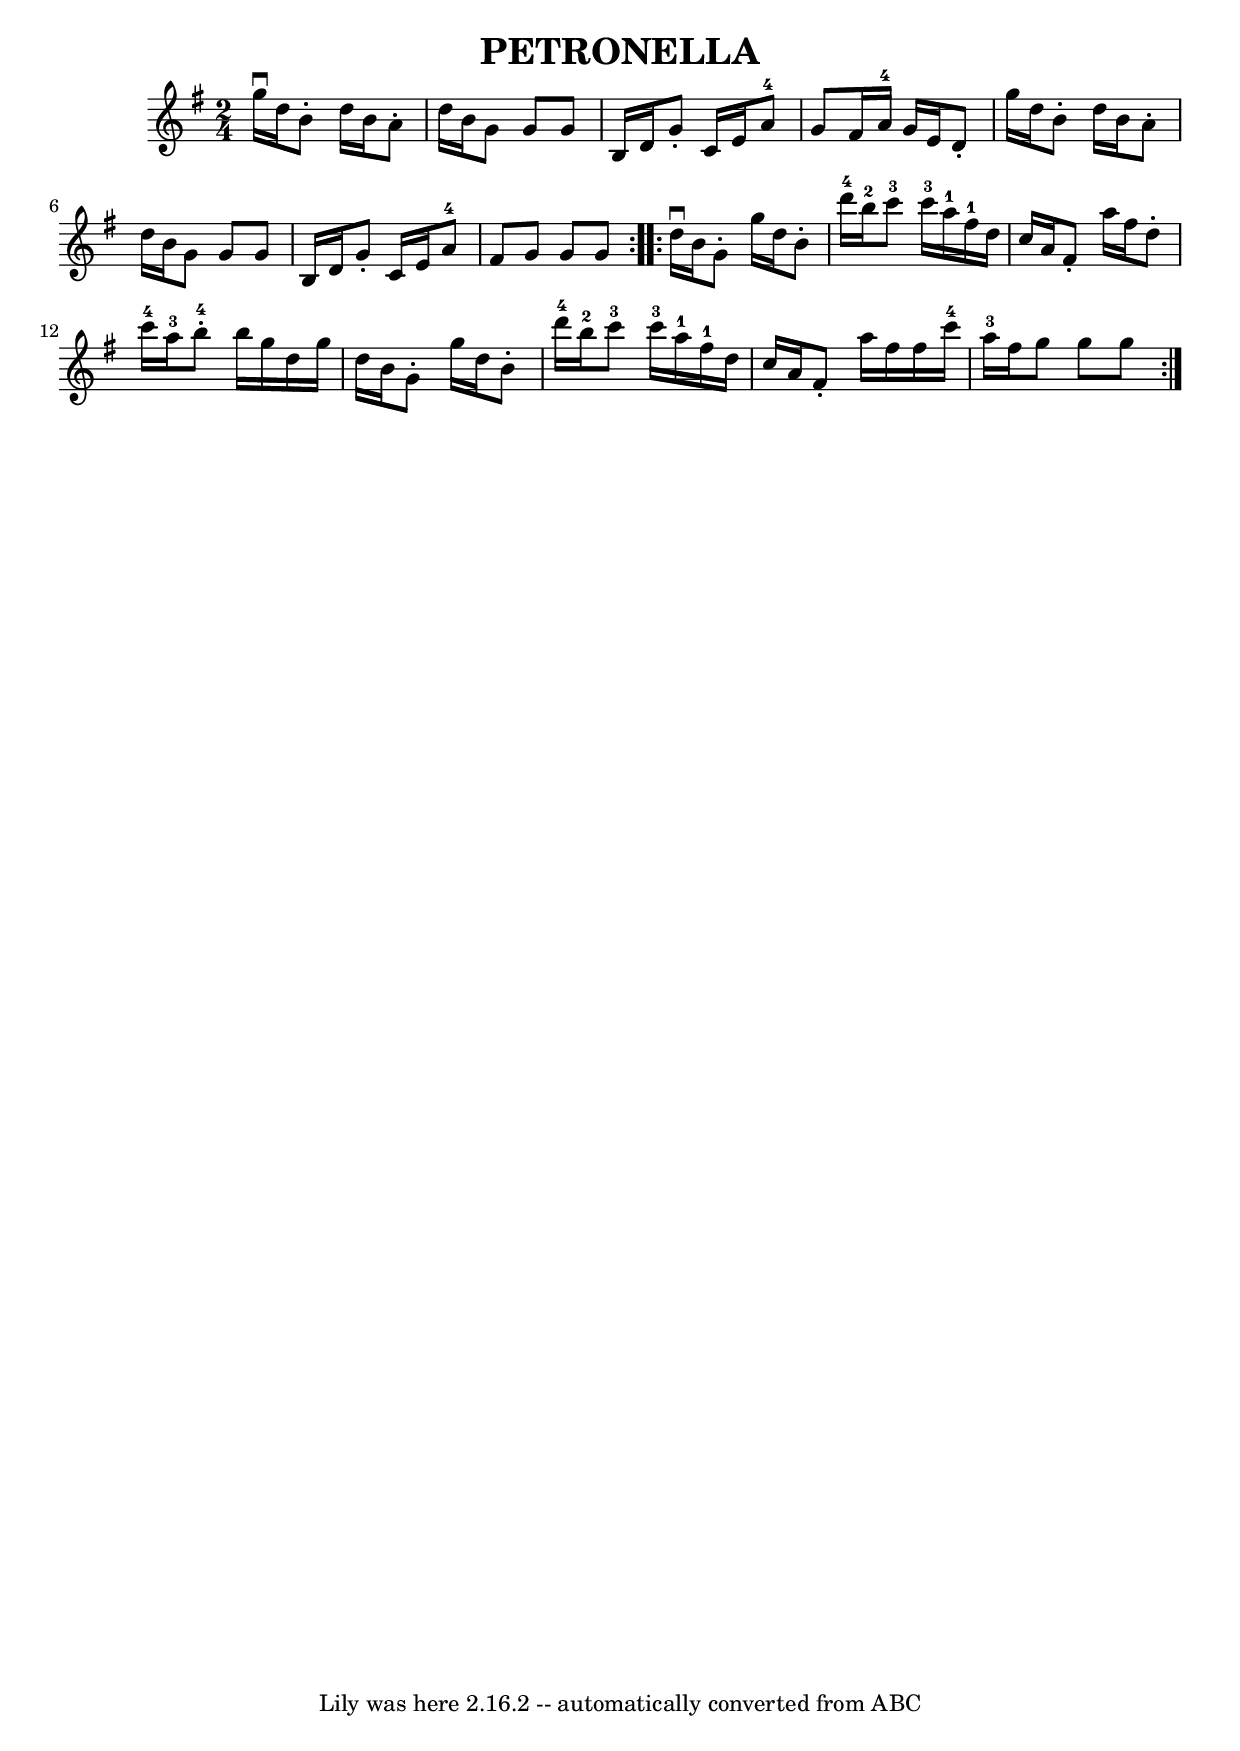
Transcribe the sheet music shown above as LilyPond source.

\version "2.7.40"
\include "Mammoth.ily"
\header {
	book = "Ryan's Mammoth Collection of Fiddle Tunes"
	crossRefNumber = "1"
	footnotes = "\\\\Original Key, Eb.\\\\\\\\W: PETRONELLA. -- (Form as for Contra Dance.) First couple to the right, balance\\\\W: opposite each other in centre of set, [4 bars]. Again to the right, and\\\\W: balance on sides of set, [4 bars]. Again to the right, and balance in centre\\\\W: of set, [4 bars]. Again to the right, and balance to places [4 bars]. Down\\\\W: the centre and back, [8 bars]. Cast off, right and left 4, [8 bars]."
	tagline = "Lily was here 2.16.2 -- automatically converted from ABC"
	title = "PETRONELLA"
}
voicedefault =  {
\set Score.defaultBarType = "empty"

\repeat volta 2 {
\time 2/4 \key g \major g''16^\downbow d''16        |
 b'8 -.   
d''16 b'16 a'8 -. d''16 b'16    |
 g'8 g'8 g'8 b16  
 d'16    |
 g'8 -. c'16 e'16 a'8-4 g'8    |
   
fis'16 a'16-4 g'16 e'16 d'8 -. g''16 d''16        |
   
b'8 -. d''16 b'16 a'8 -. d''16 b'16    |
 g'8 g'8    
g'8 b16 d'16    |
 g'8 -. c'16 e'16 a'8-4 fis'8    
|
 g'8 g'8 g'8    }     \repeat volta 2 { d''16^\downbow   
b'16        |
 g'8 -. g''16 d''16 b'8 -. d'''16-4 b''16 
-2   |
 c'''8-3 c'''16-3 a''16-1 fis''16-1   
d''16 c''16 a'16        |
 fis'8 -. a''16 fis''16 d''8 -. 
 c'''16-4 a''16-3   |
 b''8-4-. b''16 g''16 d''16 
 g''16 d''16 b'16        |
 g'8 -. g''16 d''16 b'8 -.   
d'''16-4 b''16-2   |
 c'''8-3 c'''16-3 a''16-1   
 fis''16-1 d''16 c''16 a'16        |
 fis'8 -. a''16    
fis''16 fis''16 c'''16-4 a''16-3 fis''16    |
 g''8    
g''8 g''8    }   
}

\score{
    <<

	\context Staff="default"
	{
	    \voicedefault 
	}

    >>
	\layout {
	}
	\midi {}
}
